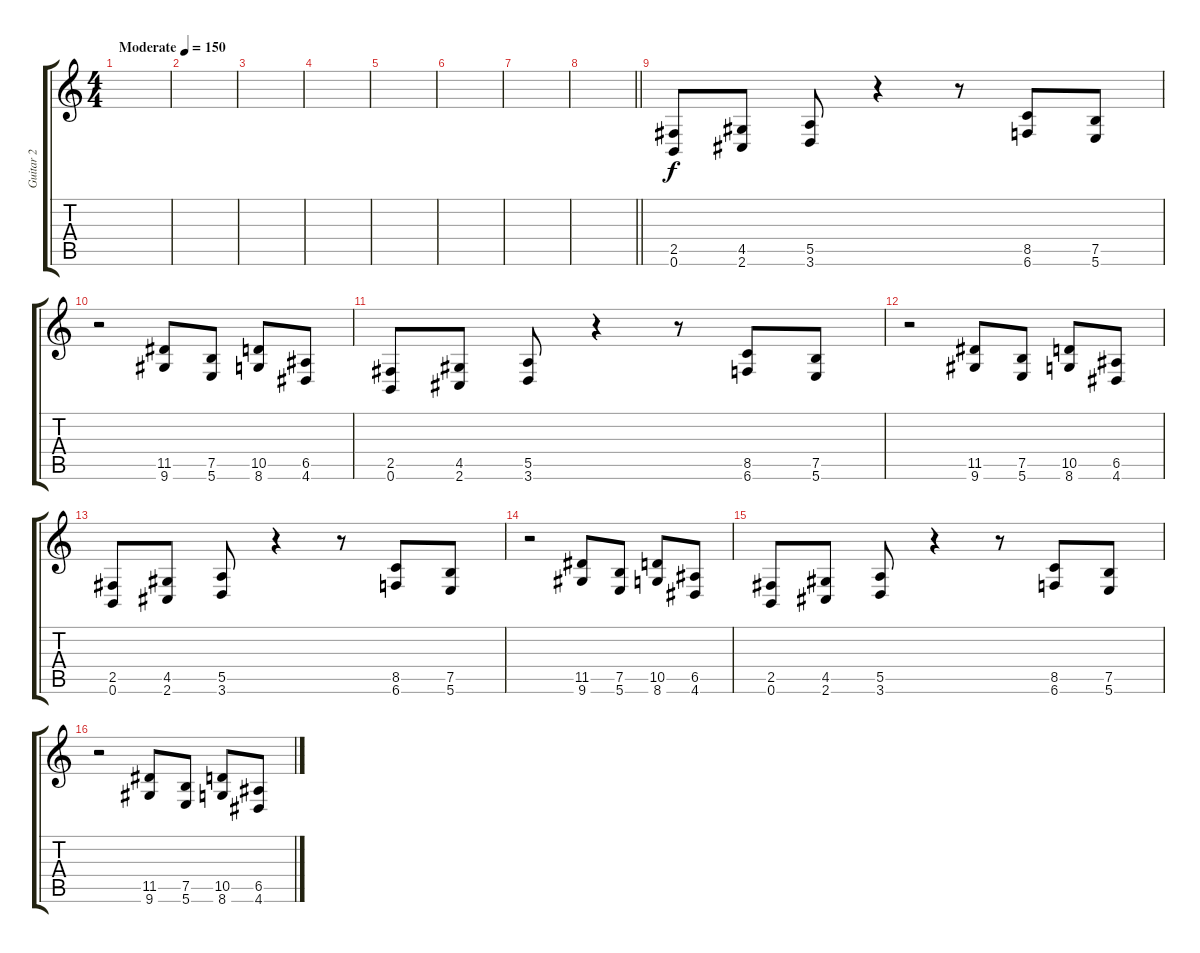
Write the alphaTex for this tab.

\track ("Guitar 2" "Guitar 2") {instrument overdrivenguitar}
\staff {score tabs}
\tuning (B3 Gb3 D3 A2 E2 B1) {hide}
\ts (4 4)
\tempo (150 "Moderate")
\clef g2
\ks c
|
|
|
|
|
|
|
\barLineRight lightlight
|
(2.5 0.6).8 (4.5 2.6).8 (5.5 3.6).8 r.4 r.8 (8.5 6.6).8 (7.5 5.6).8 |
r.2 (11.5 9.6).8 (7.5 5.6).8 (10.5 8.6).8 (6.5 4.6).8 |
(2.5 0.6).8 (4.5 2.6).8 (5.5 3.6).8 r.4 r.8 (8.5 6.6).8 (7.5 5.6).8 |
r.2 (11.5 9.6).8 (7.5 5.6).8 (10.5 8.6).8 (6.5 4.6).8 |
(2.5 0.6).8 (4.5 2.6).8 (5.5 3.6).8 r.4 r.8 (8.5 6.6).8 (7.5 5.6).8 |
r.2 (11.5 9.6).8 (7.5 5.6).8 (10.5 8.6).8 (6.5 4.6).8 |
(2.5 0.6).8 (4.5 2.6).8 (5.5 3.6).8 r.4 r.8 (8.5 6.6).8 (7.5 5.6).8 |
r.2 (11.5 9.6).8 (7.5 5.6).8 (10.5 8.6).8 (6.5 4.6).8
